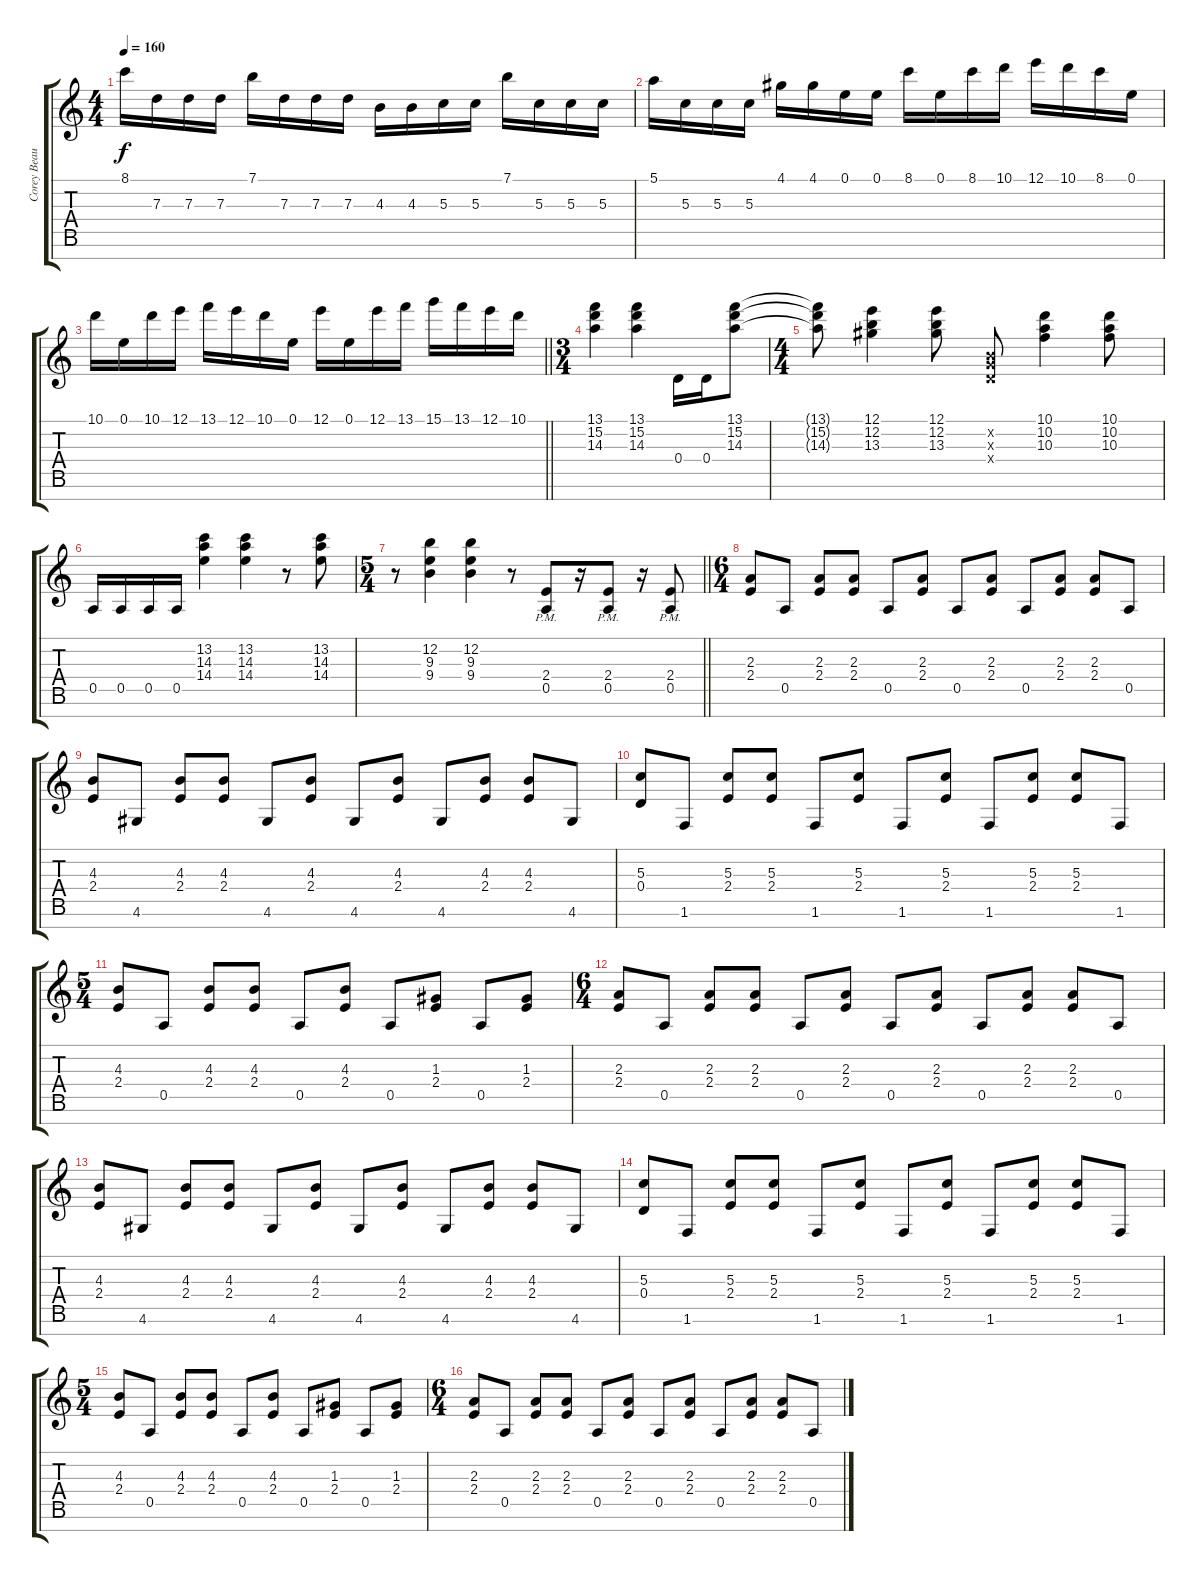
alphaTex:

\track ("Corey Beaulieu" "Corey Beau") {instrument distortionguitar}
\staff {score tabs}
\tuning (E4 B3 G3 D3 A2 E2 B1) {hide}
\ts (4 4)
\tempo 160
\clef g2
\ks c
8.1.16{dy f} 7.3.16 7.3.16 7.3.16 7.1.16 7.3.16 7.3.16 7.3.16 4.3.16 4.3.16 5.3.16 5.3.16 7.1.16 5.3.16 5.3.16 5.3.16 |
5.1.16 5.3.16 5.3.16 5.3.16 4.1.16 4.1.16 0.1.16 0.1.16 8.1.16 0.1.16 8.1.16 10.1.16 12.1.16 10.1.16 8.1.16 0.1.16 |
\barLineRight lightlight
10.1.16 0.1.16 10.1.16 12.1.16 13.1.16 12.1.16 10.1.16 0.1.16 12.1.16 0.1.16 12.1.16 13.1.16 15.1.16 13.1.16 12.1.16 10.1.16 |
\ts (3 4)
\section ("" "")
(13.1 15.2 14.3).4 (13.1 15.2 14.3).4 0.4.16 0.4.16 (13.1 15.2 14.3).8 |
\ts (4 4)
(13.1{t} 15.2{t} 14.3{t}).8 (12.1 12.2 13.3).4 (12.1 12.2 13.3).8 (0.2{x} 0.3{x} 0.4{x}).8 (10.1 10.2 10.3).4 (10.1 10.2 10.3).8 |
0.5.16 0.5.16 0.5.16 0.5.16 (13.2 14.3 14.4).4 (13.2 14.3 14.4).4 r.8 (13.2 14.3 14.4).8 |
\ts (5 4)
\barLineRight lightlight
r.8 (12.2 9.3 9.4).4 (12.2 9.3 9.4).4 r.8 (2.4{pm} 0.5{pm}).8 r.16 (2.4{pm} 0.5{pm}).8 r.16 (2.4{pm} 0.5{pm}).8 |
\ts (6 4)
\section ("" "")
(2.3 2.4).8 0.5.8 (2.3 2.4).8 (2.3 2.4).8 0.5.8 (2.3 2.4).8 0.5.8 (2.3 2.4).8 0.5.8 (2.3 2.4).8 (2.3 2.4).8 0.5.8 |
(4.3 2.4).8 4.6.8 (4.3 2.4).8 (4.3 2.4).8 4.6.8 (4.3 2.4).8 4.6.8 (4.3 2.4).8 4.6.8 (4.3 2.4).8 (4.3 2.4).8 4.6.8 |
(5.3 0.4).8 1.6.8 (5.3 2.4).8 (5.3 2.4).8 1.6.8 (5.3 2.4).8 1.6.8 (5.3 2.4).8 1.6.8 (5.3 2.4).8 (5.3 2.4).8 1.6.8 |
\ts (5 4)
(4.3 2.4).8 0.5.8 (4.3 2.4).8 (4.3 2.4).8 0.5.8 (4.3 2.4).8 0.5.8 (1.3 2.4).8 0.5.8 (1.3 2.4).8 |
\ts (6 4)
(2.3 2.4).8 0.5.8 (2.3 2.4).8 (2.3 2.4).8 0.5.8 (2.3 2.4).8 0.5.8 (2.3 2.4).8 0.5.8 (2.3 2.4).8 (2.3 2.4).8 0.5.8 |
(4.3 2.4).8 4.6.8 (4.3 2.4).8 (4.3 2.4).8 4.6.8 (4.3 2.4).8 4.6.8 (4.3 2.4).8 4.6.8 (4.3 2.4).8 (4.3 2.4).8 4.6.8 |
(5.3 0.4).8 1.6.8 (5.3 2.4).8 (5.3 2.4).8 1.6.8 (5.3 2.4).8 1.6.8 (5.3 2.4).8 1.6.8 (5.3 2.4).8 (5.3 2.4).8 1.6.8 |
\ts (5 4)
(4.3 2.4).8 0.5.8 (4.3 2.4).8 (4.3 2.4).8 0.5.8 (4.3 2.4).8 0.5.8 (1.3 2.4).8 0.5.8 (1.3 2.4).8 |
\ts (6 4)
(2.3 2.4).8 0.5.8 (2.3 2.4).8 (2.3 2.4).8 0.5.8 (2.3 2.4).8 0.5.8 (2.3 2.4).8 0.5.8 (2.3 2.4).8 (2.3 2.4).8 0.5.8
